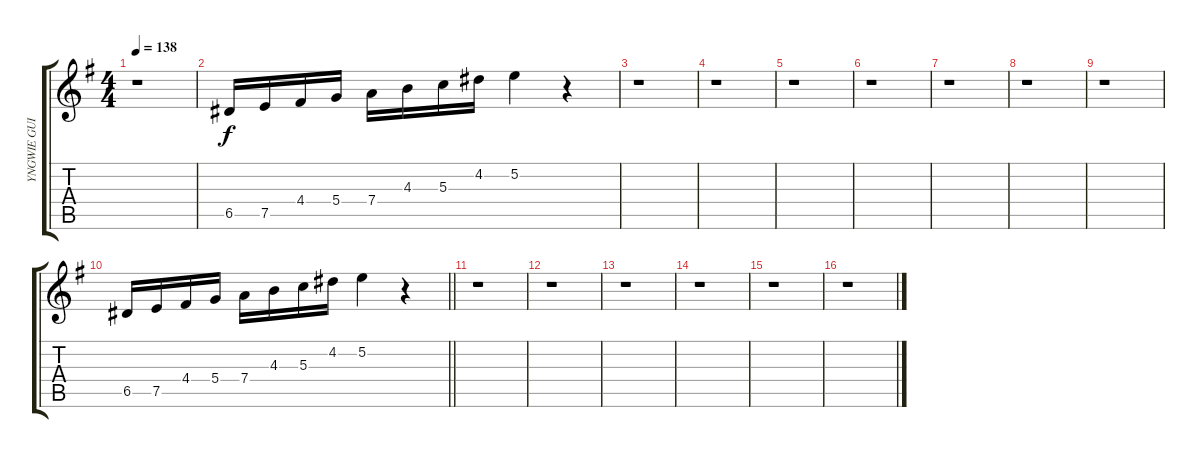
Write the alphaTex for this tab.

\track ("YNGWIE GUITAR 1" "YNGWIE GUI") {instrument acousticguitarsteel}
\staff {score tabs}
\tuning (E4 B3 G3 D3 A2 E2) {hide}
\ts (4 4)
\tempo 138
\clef g2
\ks eminor
r.1{dy f} |
6.5.16{volume 13 balance 8 instrument overdrivenguitar} 7.5.16 4.4.16 5.4.16 7.4.16 4.3.16 5.3.16 4.2.16 5.2.4 r.4 |
r.1 |
r.1 |
r.1 |
r.1 |
r.1 |
r.1 |
r.1 |
\barLineRight lightlight
6.5.16 7.5.16 4.4.16 5.4.16 7.4.16 4.3.16 5.3.16 4.2.16 5.2.4 r.4 |
r.1 |
r.1 |
r.1 |
r.1 |
r.1 |
r.1
